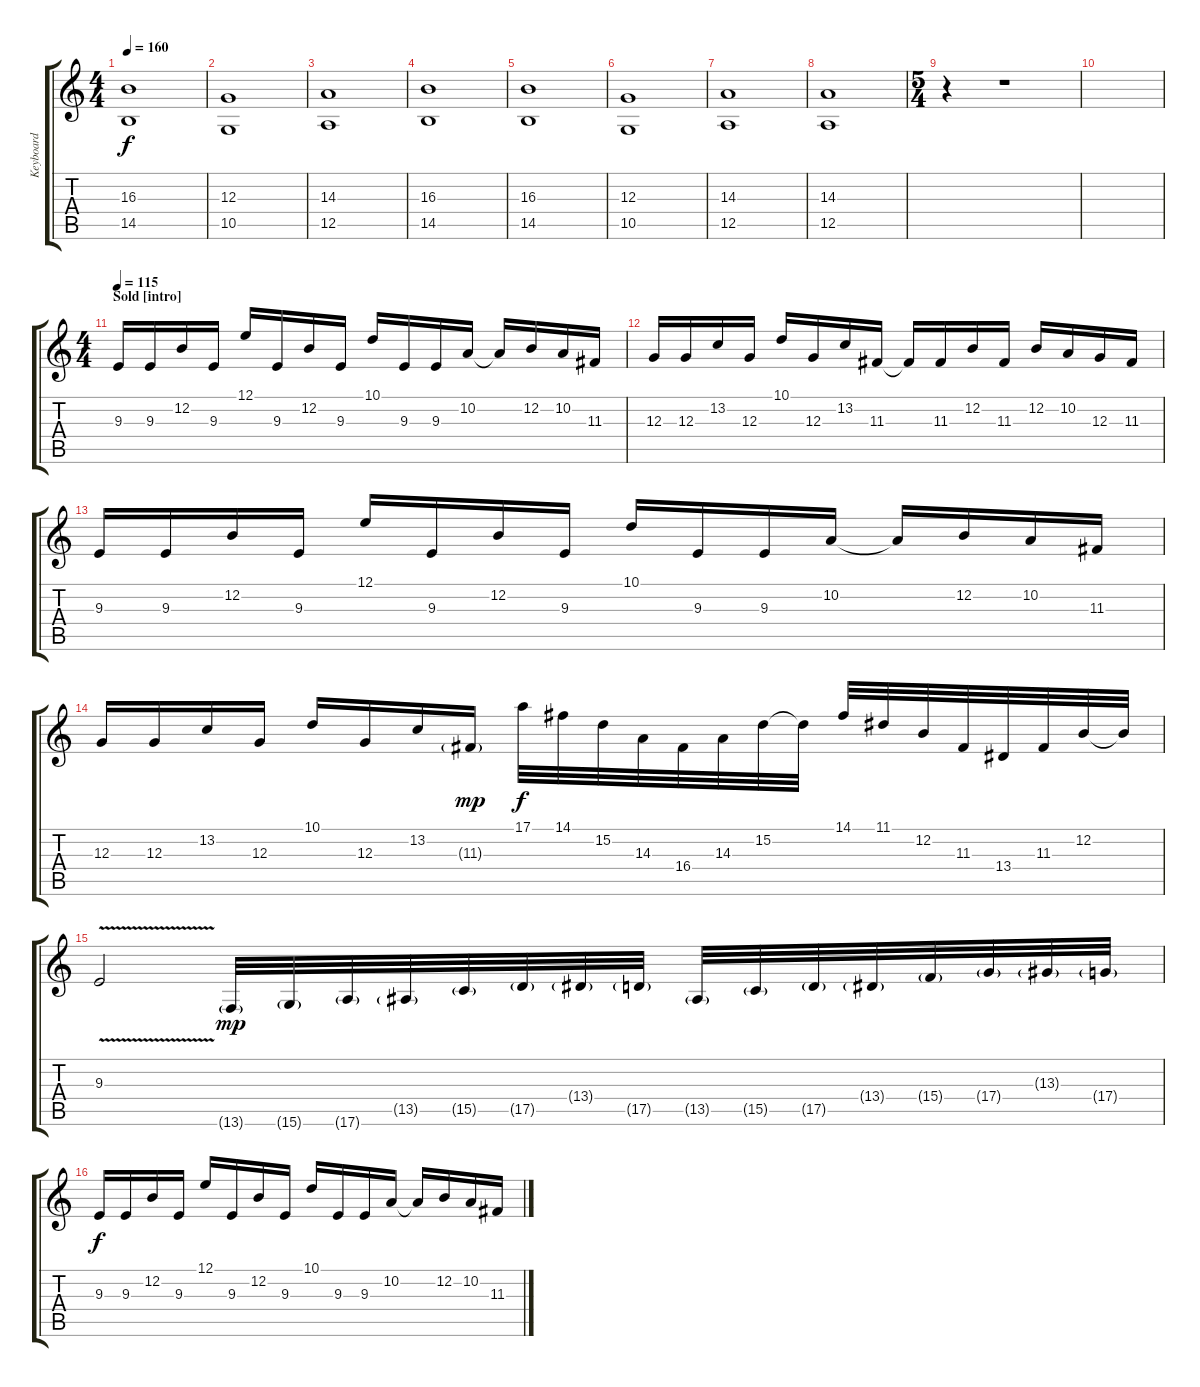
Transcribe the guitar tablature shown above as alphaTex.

\track ("Keyboard" "Keyboard") {instrument choiraahs}
\staff {score tabs}
\tuning (E4 B3 G3 D3 A2 E2) {hide}
\ts (4 4)
\tempo 160
\clef g2
\ks c
(16.3{t} 14.5{t}).1{dy f} |
(12.3 10.5).1 |
(14.3 12.5).1 |
(16.3 14.5).1 |
(16.3 14.5).1 |
(12.3 10.5).1 |
(14.3 12.5).1 |
(14.3 12.5).1 |
\ts (5 4)
r.4 r.1 |
|
\ts (4 4)
\section ("" "Sold [intro]")
\tempo 115
9.3.16{volume 14 instrument lead2sawtooth} 9.3.16 12.2.16 9.3.16 12.1.16 9.3.16 12.2.16 9.3.16 10.1.16 9.3.16 9.3.16 10.2.16 10.2{t}.16 12.2.16 10.2.16 11.3.16 |
12.3.16 12.3.16 13.2.16 12.3.16 10.1.16 12.3.16 13.2.16 11.3.16 11.3{t}.16 11.3.16 12.2.16 11.3.16 12.2.16 10.2.16 12.3.16 11.3.16 |
9.3.16 9.3.16 12.2.16 9.3.16 12.1.16 9.3.16 12.2.16 9.3.16 10.1.16 9.3.16 9.3.16 10.2.16 10.2{t}.16 12.2.16 10.2.16 11.3.16 |
12.3.16 12.3.16 13.2.16 12.3.16 10.1.16 12.3.16 13.2.16 11.3{g}.16{dy mp} 17.1.32{dy f} 14.1.32 15.2.32 14.3.32 16.4.32 14.3.32 15.2.32 15.2{t}.32 14.1.32 11.1.32 12.2.32 11.3.32 13.4.32 11.3.32 12.2.32 12.2{t}.32 |
9.3{v}.2 13.6{g}.32{dy mp} 15.6{g}.32 17.6{g}.32 13.5{g}.32 15.5{g}.32 17.5{g}.32 13.4{g}.32 17.5{g}.32 13.5{g}.32 15.5{g}.32 17.5{g}.32 13.4{g}.32 15.4{g}.32 17.4{g}.32 13.3{g}.32 17.4{g}.32 |
9.3.16{dy f instrument lead2sawtooth} 9.3.16 12.2.16 9.3.16 12.1.16 9.3.16 12.2.16 9.3.16 10.1.16 9.3.16 9.3.16 10.2.16 10.2{t}.16 12.2.16 10.2.16 11.3.16
